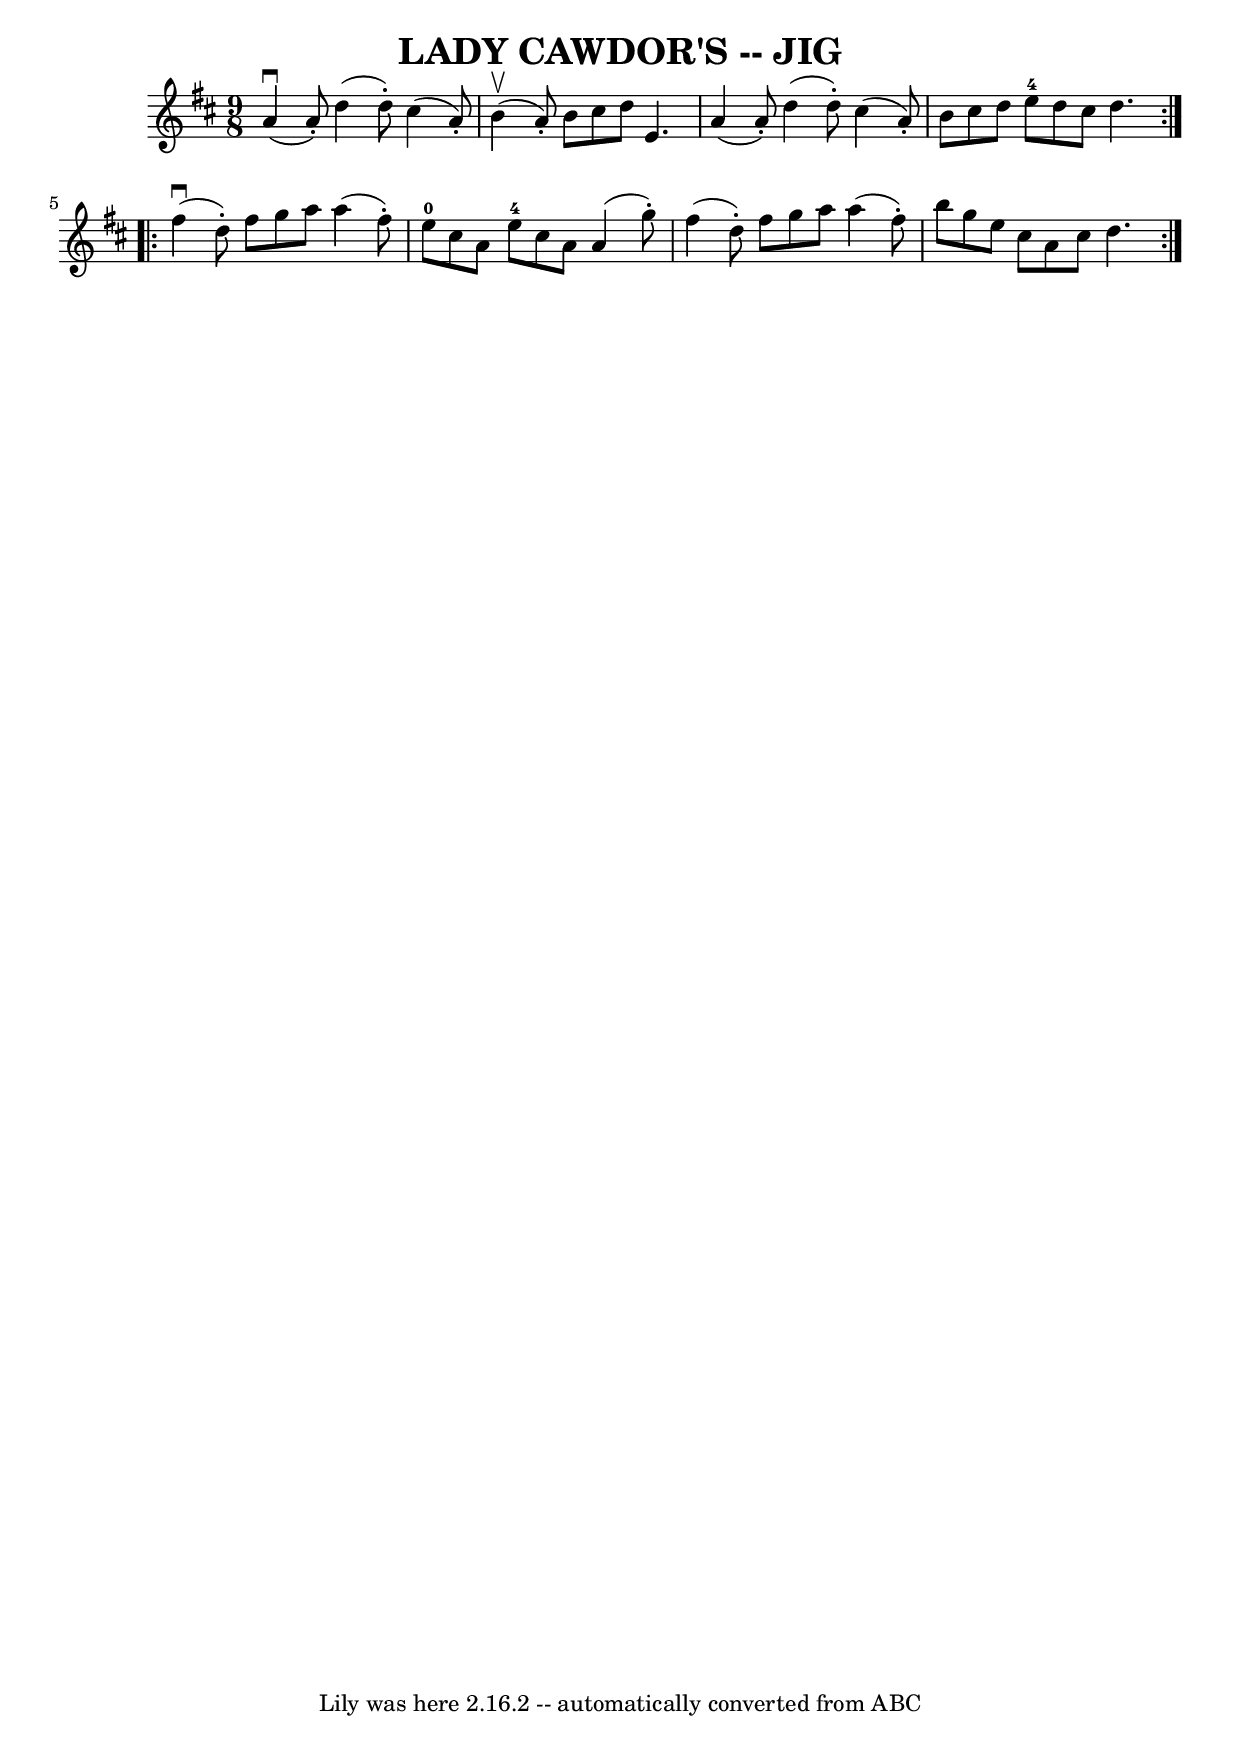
\version "2.16.2"
\include "Mammoth.ily"
\header {
  %% book = "Ryan's Mammoth Collection of Fiddle Tunes"
  crossRefNumber = "1"
  footnotes = ""
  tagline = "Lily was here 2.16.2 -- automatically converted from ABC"
  title = "LADY CAWDOR'S -- JIG"

}
voicedefault =  {



  \repeat volta 2 {

    \time 9/8 
    \key d \major
    a'4 (^\downbow a'8-.) d''4 (d''8-.)   
    cis''4 (a'8-.)   |
    b'4 (^\upbow a'8-.) b'8 cis''8    
    d''8 e'4.        |
    a'4 (a'8-.) d''4 (d''8-.) cis''4 
    (a'8-.)   |
    b'8 cis''8 d''8 e''8-4 d''8    
    cis''8 d''4.    
  }     
  \repeat volta 2 {
    fis''4 (^\downbow d''8-.)   
    fis''8 g''8 a''8 a''4 (fis''8-.)   |
    e''8-0   
    cis''8 a'8 e''8-4 cis''8 a'8 a'4 (g''8-.)       
    |
    fis''4 (d''8-.) fis''8 g''8 a''8 a''4 (fis''8-.)   |
    b''8 g''8 e''8 cis''8 a'8 cis''8 d''4.    
  }   

}

\score{
  <<

    \context Staff="default"
    {
      \voicedefault 
      
    }

  >>
  \layout {
    
  }
  \midi {
  }

}
